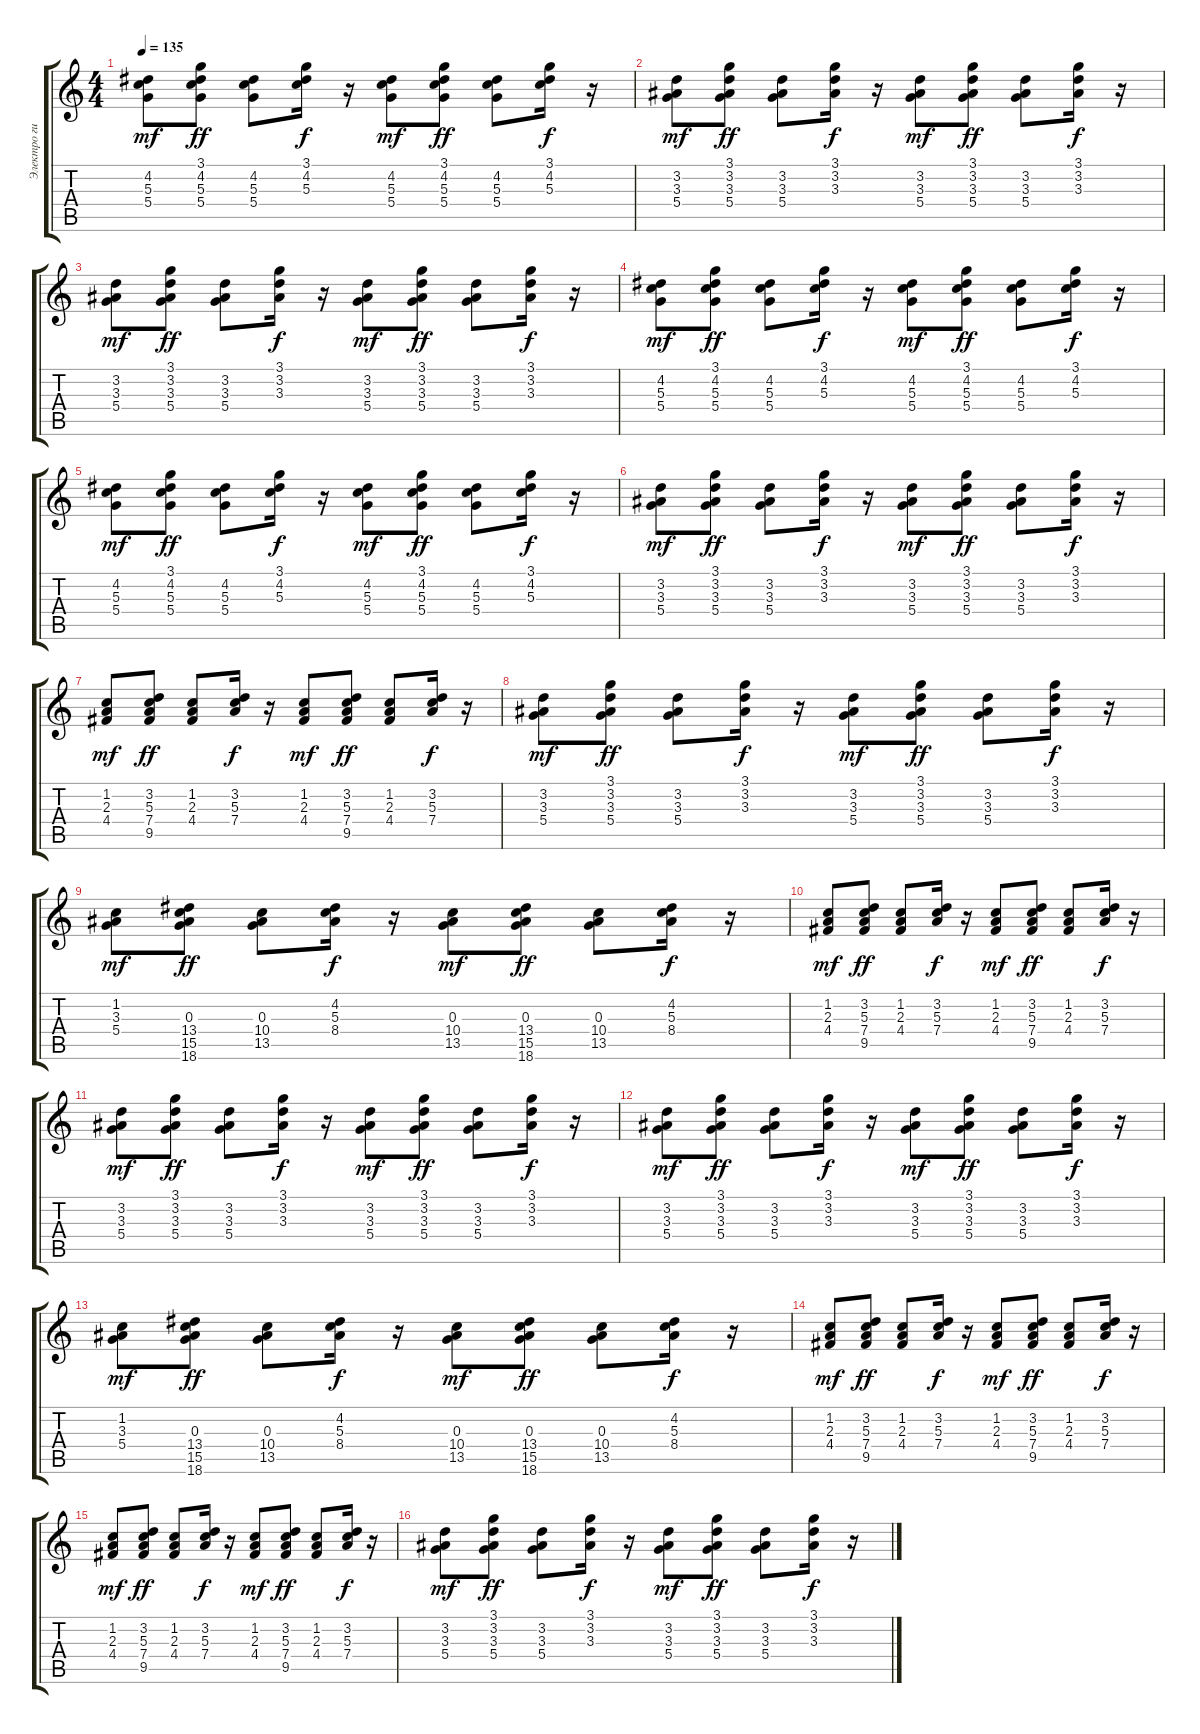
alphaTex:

\track ("Электро гитара" "Электро ги") {instrument electricguitarclean}
\staff {score tabs}
\tuning (E4 B3 G3 D3 A2 E2) {hide}
\ts (4 4)
\tempo 135
\clef g2
\ks c
(4.2 5.3 5.4).8{dy mf} (3.1 4.2 5.3 5.4).8{dy ff} (4.2 5.3 5.4).8 (3.1 4.2 5.3).16{dy f} r.16 (4.2 5.3 5.4).8{dy mf} (3.1 4.2 5.3 5.4).8{dy ff} (4.2 5.3 5.4).8 (3.1 4.2 5.3).16{dy f} r.16 |
(3.2 3.3 5.4).8{dy mf} (3.1 3.2 3.3 5.4).8{dy ff} (3.2 3.3 5.4).8 (3.1 3.2 3.3).16{dy f} r.16 (3.2 3.3 5.4).8{dy mf} (3.1 3.2 3.3 5.4).8{dy ff} (3.2 3.3 5.4).8 (3.1 3.2 3.3).16{dy f} r.16 |
(3.2 3.3 5.4).8{dy mf} (3.1 3.2 3.3 5.4).8{dy ff} (3.2 3.3 5.4).8 (3.1 3.2 3.3).16{dy f} r.16 (3.2 3.3 5.4).8{dy mf} (3.1 3.2 3.3 5.4).8{dy ff} (3.2 3.3 5.4).8 (3.1 3.2 3.3).16{dy f} r.16 |
(4.2 5.3 5.4).8{dy mf} (3.1 4.2 5.3 5.4).8{dy ff} (4.2 5.3 5.4).8 (3.1 4.2 5.3).16{dy f} r.16 (4.2 5.3 5.4).8{dy mf} (3.1 4.2 5.3 5.4).8{dy ff} (4.2 5.3 5.4).8 (3.1 4.2 5.3).16{dy f} r.16 |
(4.2 5.3 5.4).8{dy mf} (3.1 4.2 5.3 5.4).8{dy ff} (4.2 5.3 5.4).8 (3.1 4.2 5.3).16{dy f} r.16 (4.2 5.3 5.4).8{dy mf} (3.1 4.2 5.3 5.4).8{dy ff} (4.2 5.3 5.4).8 (3.1 4.2 5.3).16{dy f} r.16 |
(3.2 3.3 5.4).8{dy mf} (3.1 3.2 3.3 5.4).8{dy ff} (3.2 3.3 5.4).8 (3.1 3.2 3.3).16{dy f} r.16 (3.2 3.3 5.4).8{dy mf} (3.1 3.2 3.3 5.4).8{dy ff} (3.2 3.3 5.4).8 (3.1 3.2 3.3).16{dy f} r.16 |
(1.2 2.3 4.4).8{dy mf} (3.2 5.3 7.4 9.5).8{dy ff} (1.2 2.3 4.4).8 (3.2 5.3 7.4).16{dy f} r.16 (1.2 2.3 4.4).8{dy mf} (3.2 5.3 7.4 9.5).8{dy ff} (1.2 2.3 4.4).8 (3.2 5.3 7.4).16{dy f} r.16 |
(3.2 3.3 5.4).8{dy mf} (3.1 3.2 3.3 5.4).8{dy ff} (3.2 3.3 5.4).8 (3.1 3.2 3.3).16{dy f} r.16 (3.2 3.3 5.4).8{dy mf} (3.1 3.2 3.3 5.4).8{dy ff} (3.2 3.3 5.4).8 (3.1 3.2 3.3).16{dy f} r.16 |
(1.2 3.3 5.4).8{dy mf} (0.3 13.4 15.5 18.6).8{dy ff} (0.3 10.4 13.5).8 (4.2 5.3 8.4).16{dy f} r.16 (0.3 10.4 13.5).8{dy mf} (0.3 13.4 15.5 18.6).8{dy ff} (0.3 10.4 13.5).8 (4.2 5.3 8.4).16{dy f} r.16 |
(1.2 2.3 4.4).8{dy mf} (3.2 5.3 7.4 9.5).8{dy ff} (1.2 2.3 4.4).8 (3.2 5.3 7.4).16{dy f} r.16 (1.2 2.3 4.4).8{dy mf} (3.2 5.3 7.4 9.5).8{dy ff} (1.2 2.3 4.4).8 (3.2 5.3 7.4).16{dy f} r.16 |
(3.2 3.3 5.4).8{dy mf} (3.1 3.2 3.3 5.4).8{dy ff} (3.2 3.3 5.4).8 (3.1 3.2 3.3).16{dy f} r.16 (3.2 3.3 5.4).8{dy mf} (3.1 3.2 3.3 5.4).8{dy ff} (3.2 3.3 5.4).8 (3.1 3.2 3.3).16{dy f} r.16 |
(3.2 3.3 5.4).8{dy mf} (3.1 3.2 3.3 5.4).8{dy ff} (3.2 3.3 5.4).8 (3.1 3.2 3.3).16{dy f} r.16 (3.2 3.3 5.4).8{dy mf} (3.1 3.2 3.3 5.4).8{dy ff} (3.2 3.3 5.4).8 (3.1 3.2 3.3).16{dy f} r.16 |
(1.2 3.3 5.4).8{dy mf} (0.3 13.4 15.5 18.6).8{dy ff} (0.3 10.4 13.5).8 (4.2 5.3 8.4).16{dy f} r.16 (0.3 10.4 13.5).8{dy mf} (0.3 13.4 15.5 18.6).8{dy ff} (0.3 10.4 13.5).8 (4.2 5.3 8.4).16{dy f} r.16 |
(1.2 2.3 4.4).8{dy mf} (3.2 5.3 7.4 9.5).8{dy ff} (1.2 2.3 4.4).8 (3.2 5.3 7.4).16{dy f} r.16 (1.2 2.3 4.4).8{dy mf} (3.2 5.3 7.4 9.5).8{dy ff} (1.2 2.3 4.4).8 (3.2 5.3 7.4).16{dy f} r.16 |
(1.2 2.3 4.4).8{dy mf} (3.2 5.3 7.4 9.5).8{dy ff} (1.2 2.3 4.4).8 (3.2 5.3 7.4).16{dy f} r.16 (1.2 2.3 4.4).8{dy mf} (3.2 5.3 7.4 9.5).8{dy ff} (1.2 2.3 4.4).8 (3.2 5.3 7.4).16{dy f} r.16 |
(3.2 3.3 5.4).8{dy mf} (3.1 3.2 3.3 5.4).8{dy ff} (3.2 3.3 5.4).8 (3.1 3.2 3.3).16{dy f} r.16 (3.2 3.3 5.4).8{dy mf} (3.1 3.2 3.3 5.4).8{dy ff} (3.2 3.3 5.4).8 (3.1 3.2 3.3).16{dy f} r.16
